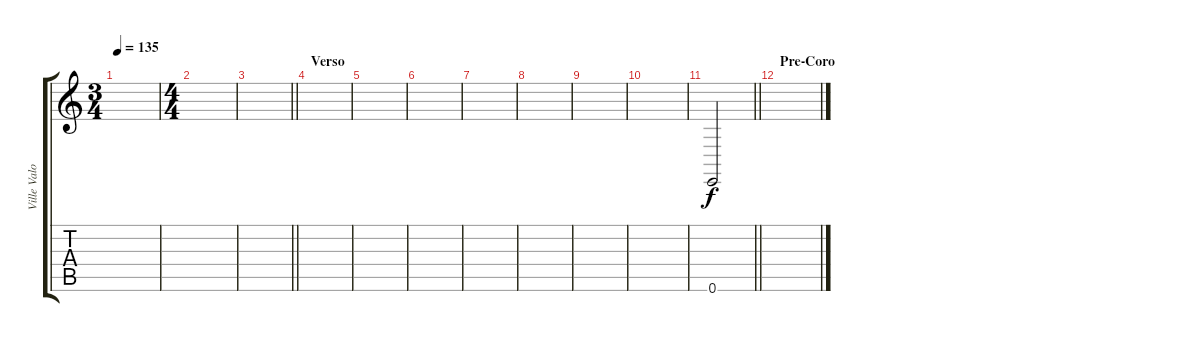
\track ("Ville Valo (segundas)" "Ville Valo") {instrument fx7echoes}
\staff {score tabs}
\tuning (E4 B3 G3 D3 A2 E2) {hide}
\ts (3 4)
\tempo 135
\clef g2
\ks c
|
\ts (4 4)
|
\barLineRight lightlight
|
\section ("" "Verso")
|
|
|
|
|
|
|
\barLineRight lightlight
0.6.2 |
\section ("" "Pre-Coro")
